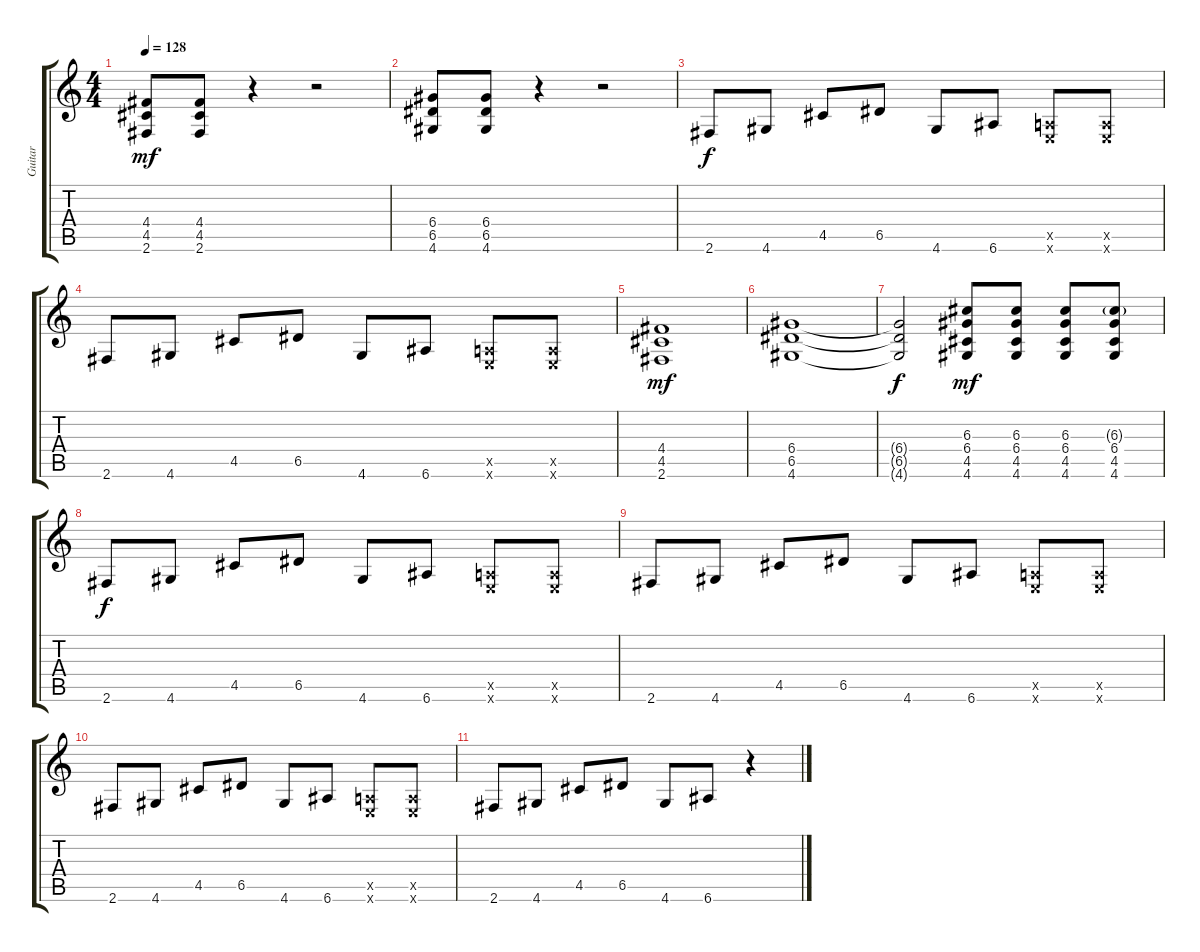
\track ("Guitar" "Guitar") {instrument distortionguitar}
\staff {score tabs}
\tuning (E4 B3 G3 D3 A2 E2) {hide}
\ts (4 4)
\tempo 128
\clef g2
\ks c
(4.4 4.5 2.6).8{dy mf} (4.4 4.5 2.6).8 r.4 r.2 |
(6.4 6.5 4.6).8 (6.4 6.5 4.6).8 r.4 r.2 |
2.6.8{dy f} 4.6.8 4.5.8 6.5.8 4.6.8 6.6.8 (0.5{x} 0.6{x}).8 (0.5{x} 0.6{x}).8 |
2.6.8 4.6.8 4.5.8 6.5.8 4.6.8 6.6.8 (0.5{x} 0.6{x}).8 (0.5{x} 0.6{x}).8 |
(4.4 4.5 2.6).1{dy mf} |
(6.4 6.5 4.6).1 |
(6.4{t} 6.5{t} 4.6{t}).2{dy f} (6.3 6.4 4.5 4.6).8{dy mf} (6.3 6.4 4.5 4.6).8 (6.3 6.4 4.5 4.6).8 (6.3{g} 6.4 4.5 4.6).8 |
2.6.8{dy f} 4.6.8 4.5.8 6.5.8 4.6.8 6.6.8 (0.5{x} 0.6{x}).8 (0.5{x} 0.6{x}).8 |
2.6.8 4.6.8 4.5.8 6.5.8 4.6.8 6.6.8 (0.5{x} 0.6{x}).8 (0.5{x} 0.6{x}).8 |
2.6.8 4.6.8 4.5.8 6.5.8 4.6.8 6.6.8 (0.5{x} 0.6{x}).8 (0.5{x} 0.6{x}).8 |
2.6.8 4.6.8 4.5.8 6.5.8 4.6.8 6.6.8 r.4
